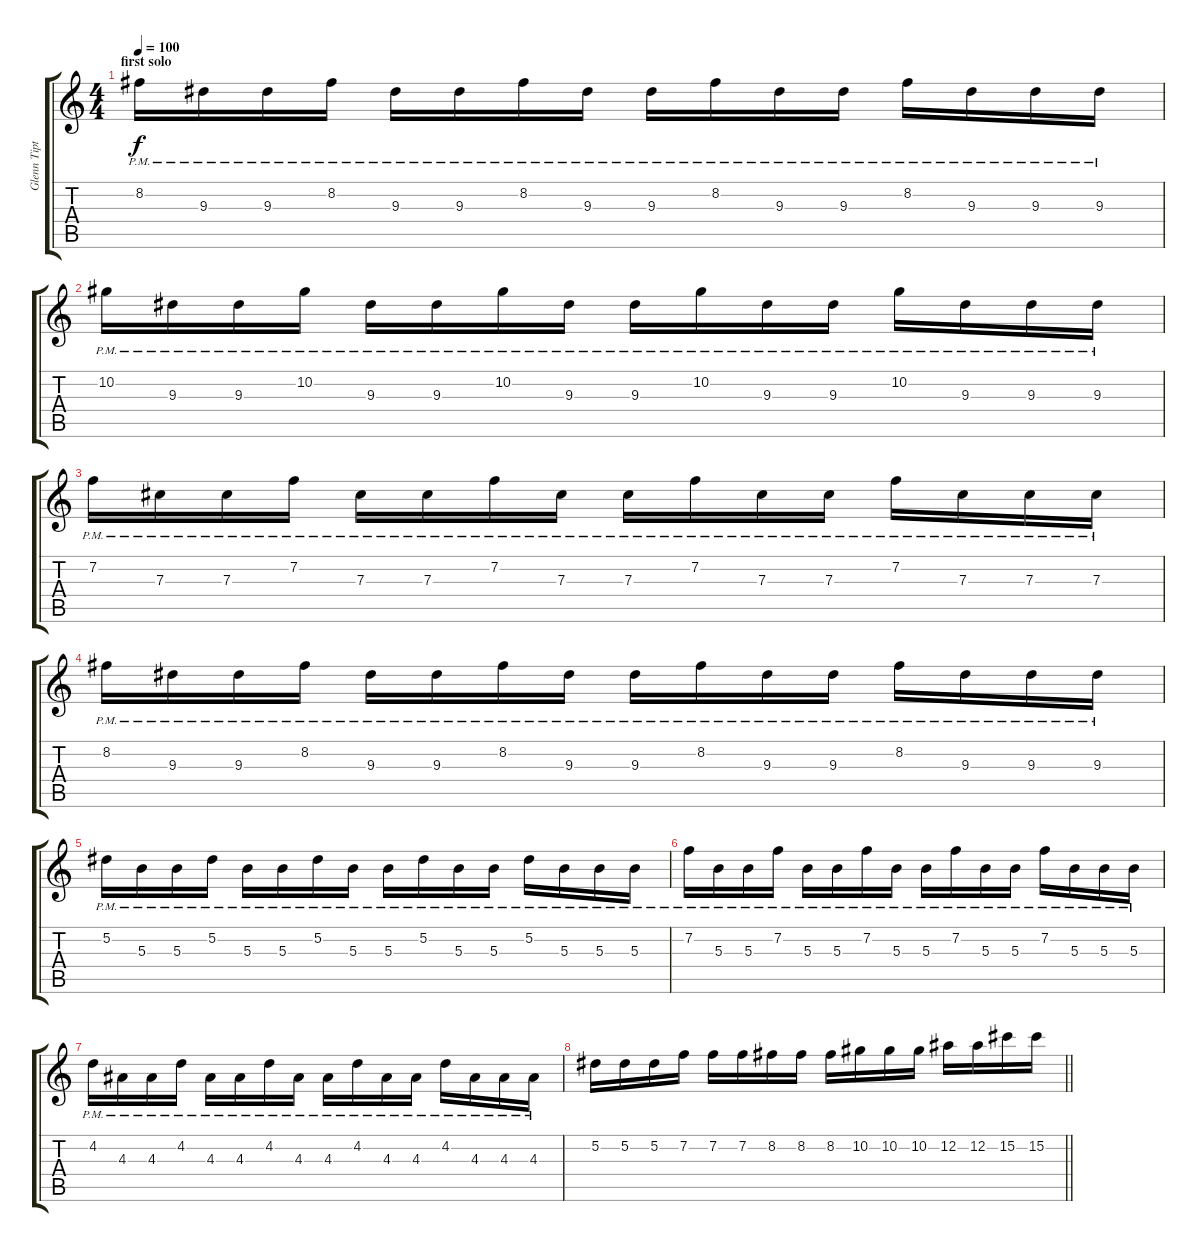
\track ("Glenn Tipton" "Glenn Tipt") {instrument distortionguitar}
\staff {score tabs}
\tuning (Eb4 Bb3 Gb3 Db3 Ab2 Eb2) {hide}
\ts (4 4)
\section ("" "first solo")
\tempo 100
\clef g2
\ks c
8.2{pm}.16{dy f} 9.3{pm}.16 9.3{pm}.16 8.2{pm}.16 9.3{pm}.16 9.3{pm}.16 8.2{pm}.16 9.3{pm}.16 9.3{pm}.16 8.2{pm}.16 9.3{pm}.16 9.3{pm}.16 8.2{pm}.16 9.3{pm}.16 9.3{pm}.16 9.3{pm}.16 |
10.2{pm}.16 9.3{pm}.16 9.3{pm}.16 10.2{pm}.16 9.3{pm}.16 9.3{pm}.16 10.2{pm}.16 9.3{pm}.16 9.3{pm}.16 10.2{pm}.16 9.3{pm}.16 9.3{pm}.16 10.2{pm}.16 9.3{pm}.16 9.3{pm}.16 9.3{pm}.16 |
7.2{pm}.16 7.3{pm}.16 7.3{pm}.16 7.2{pm}.16 7.3{pm}.16 7.3{pm}.16 7.2{pm}.16 7.3{pm}.16 7.3{pm}.16 7.2{pm}.16 7.3{pm}.16 7.3{pm}.16 7.2{pm}.16 7.3{pm}.16 7.3{pm}.16 7.3{pm}.16 |
8.2{pm}.16 9.3{pm}.16 9.3{pm}.16 8.2{pm}.16 9.3{pm}.16 9.3{pm}.16 8.2{pm}.16 9.3{pm}.16 9.3{pm}.16 8.2{pm}.16 9.3{pm}.16 9.3{pm}.16 8.2{pm}.16 9.3{pm}.16 9.3{pm}.16 9.3{pm}.16 |
5.2{pm}.16 5.3{pm}.16 5.3{pm}.16 5.2{pm}.16 5.3{pm}.16 5.3{pm}.16 5.2{pm}.16 5.3{pm}.16 5.3{pm}.16 5.2{pm}.16 5.3{pm}.16 5.3{pm}.16 5.2{pm}.16 5.3{pm}.16 5.3{pm}.16 5.3{pm}.16 |
7.2{pm}.16 5.3{pm}.16 5.3{pm}.16 7.2{pm}.16 5.3{pm}.16 5.3{pm}.16 7.2{pm}.16 5.3{pm}.16 5.3{pm}.16 7.2{pm}.16 5.3{pm}.16 5.3{pm}.16 7.2{pm}.16 5.3{pm}.16 5.3{pm}.16 5.3{pm}.16 |
4.2{pm}.16 4.3{pm}.16 4.3{pm}.16 4.2{pm}.16 4.3{pm}.16 4.3{pm}.16 4.2{pm}.16 4.3{pm}.16 4.3{pm}.16 4.2{pm}.16 4.3{pm}.16 4.3{pm}.16 4.2{pm}.16 4.3{pm}.16 4.3{pm}.16 4.3{pm}.16 |
\barLineRight lightlight
5.2.16 5.2.16 5.2.16 7.2.16 7.2.16 7.2.16 8.2.16 8.2.16 8.2.16 10.2.16 10.2.16 10.2.16 12.2.16 12.2.16 15.2.16 15.2.16
